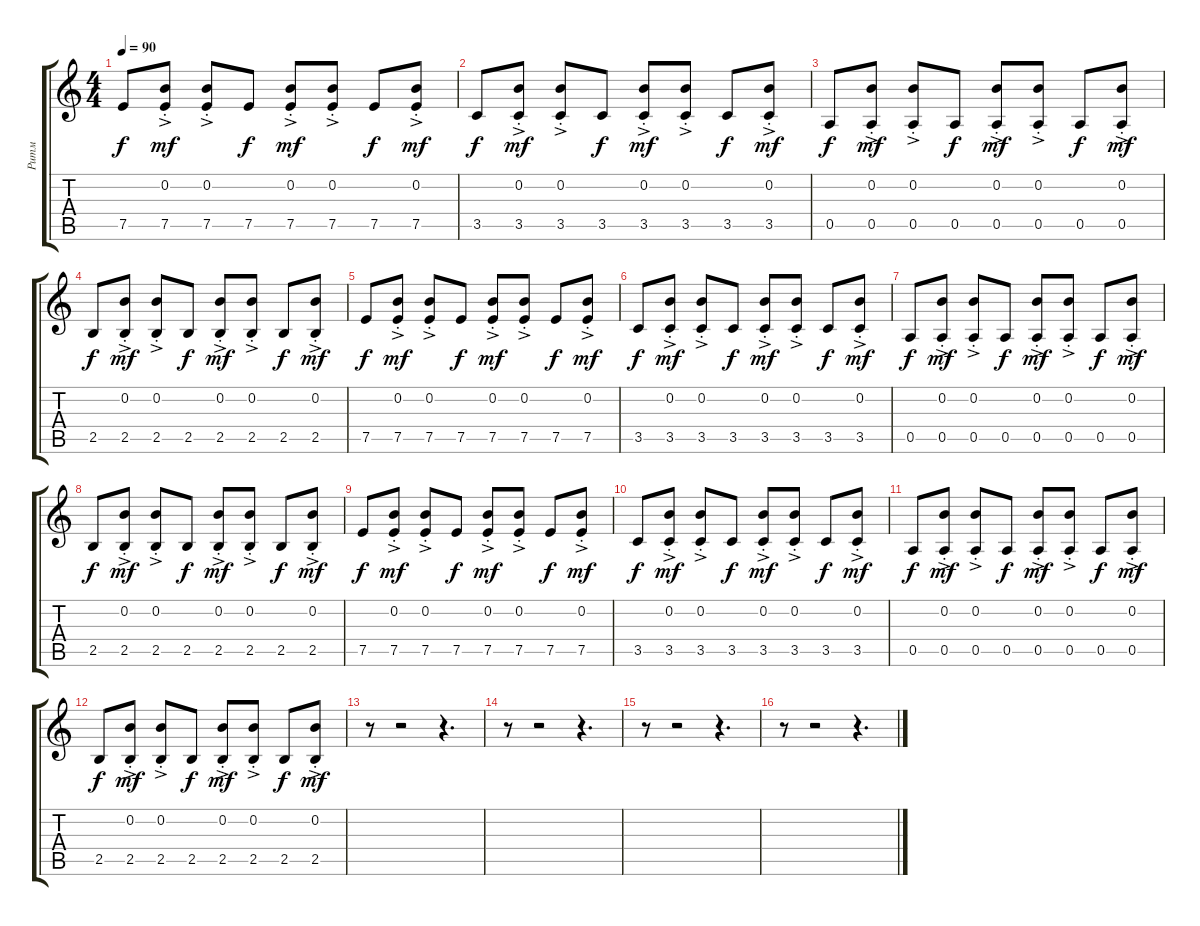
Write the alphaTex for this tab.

\track ("Ритм" "Ритм") {instrument acousticguitarsteel}
\staff {score tabs}
\tuning (E4 B3 G3 D3 A2 E2) {hide}
\ts (4 4)
\tempo 90
\clef g2
\ks c
7.5.8{dy f} (0.2{ac st} 7.5{ac st}).8{dy mf} (0.2{ac st} 7.5{ac st}).8 7.5.8{dy f} (0.2{ac st} 7.5{ac st}).8{dy mf} (0.2{ac st} 7.5{ac st}).8 7.5.8{dy f} (0.2{ac st} 7.5{ac st}).8{dy mf} |
3.5.8{dy f} (0.2{ac st} 3.5{ac st}).8{dy mf} (0.2{ac st} 3.5{ac st}).8 3.5.8{dy f} (0.2{ac st} 3.5{ac st}).8{dy mf} (0.2{ac st} 3.5{ac st}).8 3.5.8{dy f} (0.2{ac st} 3.5{ac st}).8{dy mf} |
0.5.8{dy f} (0.2{ac st} 0.5{ac st}).8{dy mf} (0.2{ac st} 0.5{ac st}).8 0.5.8{dy f} (0.2{ac st} 0.5{ac st}).8{dy mf} (0.2{ac st} 0.5{ac st}).8 0.5.8{dy f} (0.2{ac st} 0.5{ac st}).8{dy mf} |
2.5.8{dy f} (0.2{ac st} 2.5{ac st}).8{dy mf} (0.2{ac st} 2.5{ac st}).8 2.5.8{dy f} (0.2{ac st} 2.5{ac st}).8{dy mf} (0.2{ac st} 2.5{ac st}).8 2.5.8{dy f} (0.2{ac st} 2.5{ac st}).8{dy mf} |
7.5.8{dy f} (0.2{ac st} 7.5{ac st}).8{dy mf} (0.2{ac st} 7.5{ac st}).8 7.5.8{dy f} (0.2{ac st} 7.5{ac st}).8{dy mf} (0.2{ac st} 7.5{ac st}).8 7.5.8{dy f} (0.2{ac st} 7.5{ac st}).8{dy mf} |
3.5.8{dy f} (0.2{ac st} 3.5{ac st}).8{dy mf} (0.2{ac st} 3.5{ac st}).8 3.5.8{dy f} (0.2{ac st} 3.5{ac st}).8{dy mf} (0.2{ac st} 3.5{ac st}).8 3.5.8{dy f} (0.2{ac st} 3.5{ac st}).8{dy mf} |
0.5.8{dy f} (0.2{ac st} 0.5{ac st}).8{dy mf} (0.2{ac st} 0.5{ac st}).8 0.5.8{dy f} (0.2{ac st} 0.5{ac st}).8{dy mf} (0.2{ac st} 0.5{ac st}).8 0.5.8{dy f} (0.2{ac st} 0.5{ac st}).8{dy mf} |
2.5.8{dy f} (0.2{ac st} 2.5{ac st}).8{dy mf} (0.2{ac st} 2.5{ac st}).8 2.5.8{dy f} (0.2{ac st} 2.5{ac st}).8{dy mf} (0.2{ac st} 2.5{ac st}).8 2.5.8{dy f} (0.2{ac st} 2.5{ac st}).8{dy mf} |
7.5.8{dy f} (0.2{ac st} 7.5{ac st}).8{dy mf} (0.2{ac st} 7.5{ac st}).8 7.5.8{dy f} (0.2{ac st} 7.5{ac st}).8{dy mf} (0.2{ac st} 7.5{ac st}).8 7.5.8{dy f} (0.2{ac st} 7.5{ac st}).8{dy mf} |
3.5.8{dy f} (0.2{ac st} 3.5{ac st}).8{dy mf} (0.2{ac st} 3.5{ac st}).8 3.5.8{dy f} (0.2{ac st} 3.5{ac st}).8{dy mf} (0.2{ac st} 3.5{ac st}).8 3.5.8{dy f} (0.2{ac st} 3.5{ac st}).8{dy mf} |
0.5.8{dy f} (0.2{ac st} 0.5{ac st}).8{dy mf} (0.2{ac st} 0.5{ac st}).8 0.5.8{dy f} (0.2{ac st} 0.5{ac st}).8{dy mf} (0.2{ac st} 0.5{ac st}).8 0.5.8{dy f} (0.2{ac st} 0.5{ac st}).8{dy mf} |
2.5.8{dy f} (0.2{ac st} 2.5{ac st}).8{dy mf} (0.2{ac st} 2.5{ac st}).8 2.5.8{dy f} (0.2{ac st} 2.5{ac st}).8{dy mf} (0.2{ac st} 2.5{ac st}).8 2.5.8{dy f} (0.2{ac st} 2.5{ac st}).8{dy mf} |
r.8 r.2 r.4{d} |
r.8 r.2 r.4{d} |
r.8 r.2 r.4{d} |
r.8 r.2 r.4{d}
